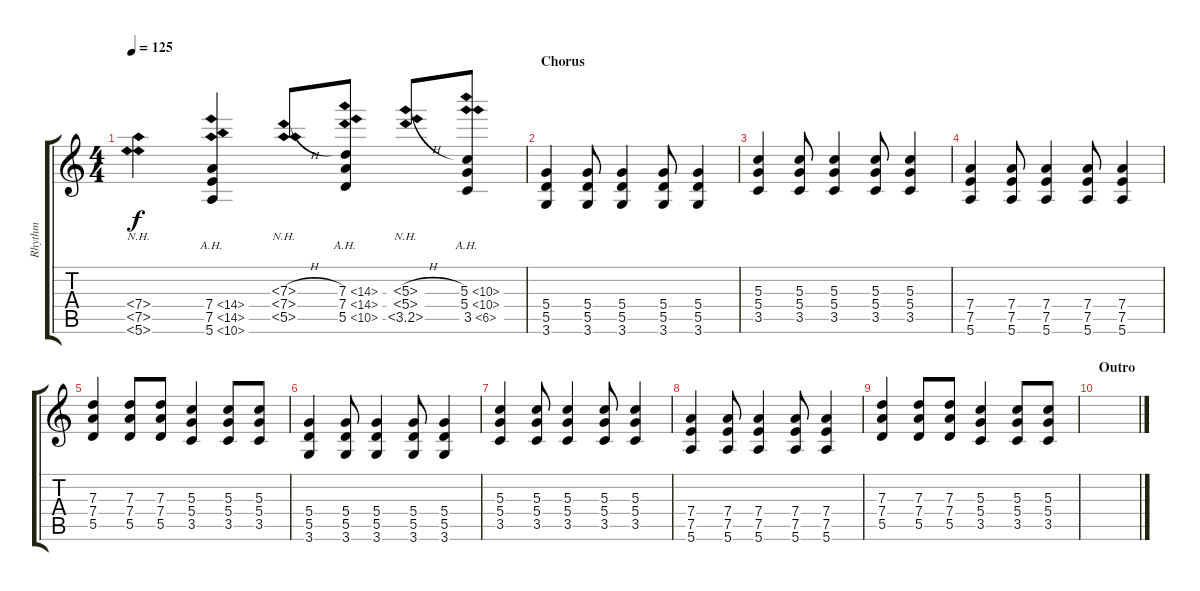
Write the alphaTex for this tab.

\track ("Rhythm" "Rhythm") {instrument distortionguitar}
\staff {score tabs}
\tuning (E4 B3 G3 D3 A2 E2) {hide}
\ts (4 4)
\tempo 125
\clef g2
\ks c
(7.4{nh} 7.5{nh} 5.6{nh}).4{dy f} (7.4{ah 7} 7.5{ah 7} 5.6{ah 5}).4 (7.3{nh h} 7.4{nh} 5.5{nh}).8 (7.3{ah 7} 7.4{ah 7} 5.5{ah 5}).8 (5.3{nh h} 5.4{nh} 3.5{nh}).8 (5.3{ah 5} 5.4{ah 5} 3.5{ah 3}).8 |
\section ("" "Chorus")
(5.4 5.5 3.6).4 (5.4 5.5 3.6).8 (5.4 5.5 3.6).4 (5.4 5.5 3.6).8 (5.4 5.5 3.6).4 |
(5.3 5.4 3.5).4 (5.3 5.4 3.5).8 (5.3 5.4 3.5).4 (5.3 5.4 3.5).8 (5.3 5.4 3.5).4 |
(7.4 7.5 5.6).4 (7.4 7.5 5.6).8 (7.4 7.5 5.6).4 (7.4 7.5 5.6).8 (7.4 7.5 5.6).4 |
(7.3 7.4 5.5).4 (7.3 7.4 5.5).8 (7.3 7.4 5.5).8 (5.3 5.4 3.5).4 (5.3 5.4 3.5).8 (5.3 5.4 3.5).8 |
(5.4 5.5 3.6).4 (5.4 5.5 3.6).8 (5.4 5.5 3.6).4 (5.4 5.5 3.6).8 (5.4 5.5 3.6).4 |
(5.3 5.4 3.5).4 (5.3 5.4 3.5).8 (5.3 5.4 3.5).4 (5.3 5.4 3.5).8 (5.3 5.4 3.5).4 |
(7.4 7.5 5.6).4 (7.4 7.5 5.6).8 (7.4 7.5 5.6).4 (7.4 7.5 5.6).8 (7.4 7.5 5.6).4 |
(7.3 7.4 5.5).4 (7.3 7.4 5.5).8 (7.3 7.4 5.5).8 (5.3 5.4 3.5).4 (5.3 5.4 3.5).8 (5.3 5.4 3.5).8 |
\section ("" "Outro")
